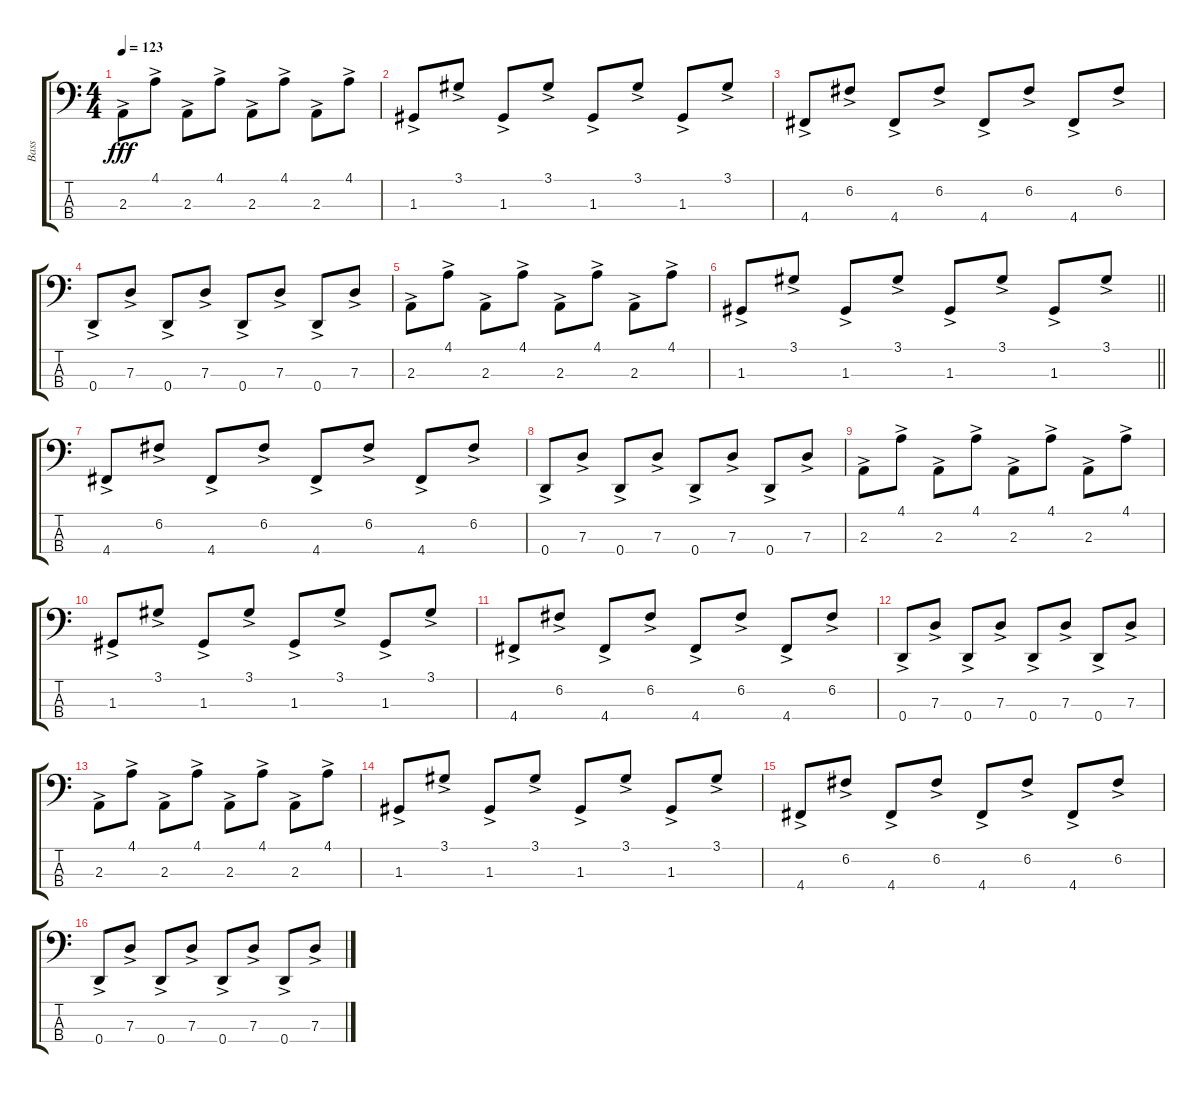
\track ("Bass" "Bass") {instrument synthbass1}
\staff {score tabs}
\tuning (F2 C2 G1 D1) {hide}
\ts (4 4)
\tempo 123
\clef f4
\ks c
2.3{ac}.8{dy fff} 4.1{ac}.8 2.3{ac}.8 4.1{ac}.8 2.3{ac}.8 4.1{ac}.8 2.3{ac}.8 4.1{ac}.8 |
1.3{ac}.8 3.1{ac}.8 1.3{ac}.8 3.1{ac}.8 1.3{ac}.8 3.1{ac}.8 1.3{ac}.8 3.1{ac}.8 |
4.4{ac}.8 6.2{ac}.8 4.4{ac}.8 6.2{ac}.8 4.4{ac}.8 6.2{ac}.8 4.4{ac}.8 6.2{ac}.8 |
0.4{ac}.8 7.3{ac}.8 0.4{ac}.8 7.3{ac}.8 0.4{ac}.8 7.3{ac}.8 0.4{ac}.8 7.3{ac}.8 |
2.3{ac}.8 4.1{ac}.8 2.3{ac}.8 4.1{ac}.8 2.3{ac}.8 4.1{ac}.8 2.3{ac}.8 4.1{ac}.8 |
\barLineRight lightlight
1.3{ac}.8 3.1{ac}.8 1.3{ac}.8 3.1{ac}.8 1.3{ac}.8 3.1{ac}.8 1.3{ac}.8 3.1{ac}.8 |
4.4{ac}.8 6.2{ac}.8 4.4{ac}.8 6.2{ac}.8 4.4{ac}.8 6.2{ac}.8 4.4{ac}.8 6.2{ac}.8 |
0.4{ac}.8 7.3{ac}.8 0.4{ac}.8 7.3{ac}.8 0.4{ac}.8 7.3{ac}.8 0.4{ac}.8 7.3{ac}.8 |
2.3{ac}.8 4.1{ac}.8 2.3{ac}.8 4.1{ac}.8 2.3{ac}.8 4.1{ac}.8 2.3{ac}.8 4.1{ac}.8 |
1.3{ac}.8 3.1{ac}.8 1.3{ac}.8 3.1{ac}.8 1.3{ac}.8 3.1{ac}.8 1.3{ac}.8 3.1{ac}.8 |
4.4{ac}.8 6.2{ac}.8 4.4{ac}.8 6.2{ac}.8 4.4{ac}.8 6.2{ac}.8 4.4{ac}.8 6.2{ac}.8 |
0.4{ac}.8 7.3{ac}.8 0.4{ac}.8 7.3{ac}.8 0.4{ac}.8 7.3{ac}.8 0.4{ac}.8 7.3{ac}.8 |
2.3{ac}.8 4.1{ac}.8 2.3{ac}.8 4.1{ac}.8 2.3{ac}.8 4.1{ac}.8 2.3{ac}.8 4.1{ac}.8 |
1.3{ac}.8 3.1{ac}.8 1.3{ac}.8 3.1{ac}.8 1.3{ac}.8 3.1{ac}.8 1.3{ac}.8 3.1{ac}.8 |
4.4{ac}.8 6.2{ac}.8 4.4{ac}.8 6.2{ac}.8 4.4{ac}.8 6.2{ac}.8 4.4{ac}.8 6.2{ac}.8 |
0.4{ac}.8 7.3{ac}.8 0.4{ac}.8 7.3{ac}.8 0.4{ac}.8 7.3{ac}.8 0.4{ac}.8 7.3{ac}.8
